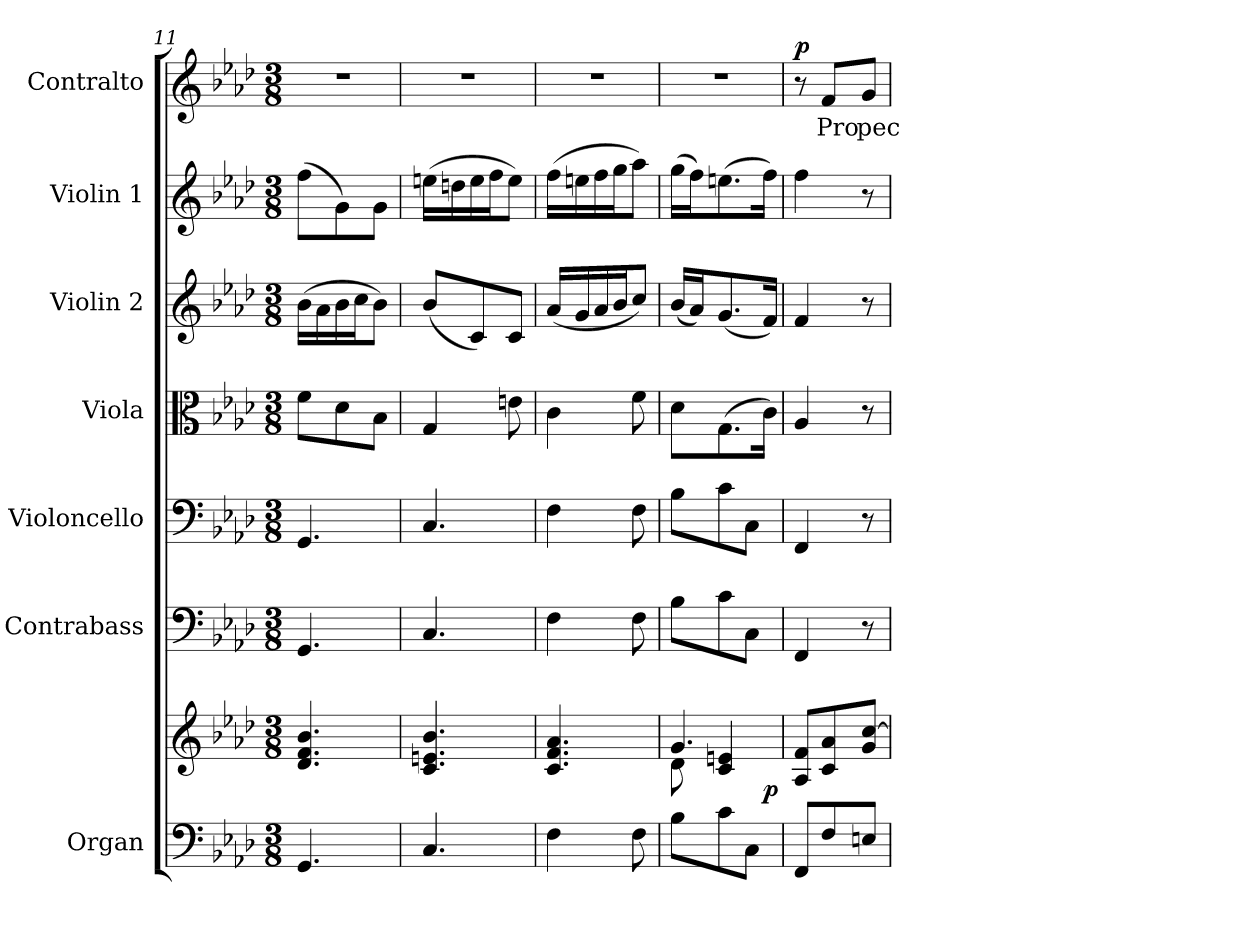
**kern	**kern	**dynam	**kern	**kern	**kern	**kern	**kern	**kern	**text	**dynam
*part7	*part7	*part7	*part6	*part5	*part4	*part3	*part2	*part1	*part1	*part1
*staff8	*staff7	*staff7/8	*staff6	*staff5	*staff4	*staff3	*staff2	*staff1	*staff1	*staff1
*I"Organ	*	*	*I"Contrabass	*I"Violoncello	*I"Viola	*I"Violin 2	*I"Violin 1	*I"Contralto	*	*
*I'Org.	*	*	*I'Cb.	*I'Vc.	*I'Vla.	*I'Vln. 2	*I'Vln. 1	*I'C.	*	*
*clefF4	*clefG2	*	*clefF4	*clefF4	*clefC3	*clefG2	*clefG2	*clefG2	*	*
*	*	*	*ITrd7c12	*	*	*	*	*	*	*
*k[b-e-a-d-]	*k[b-e-a-d-]	*	*k[b-e-a-d-]	*k[b-e-a-d-]	*k[b-e-a-d-]	*k[b-e-a-d-]	*k[b-e-a-d-]	*k[b-e-a-d-]	*	*
*f:	*f:	*	*f:	*f:	*f:	*f:	*f:	*f:	*	*
*M3/8	*M3/8	*	*M3/8	*M3/8	*M3/8	*M3/8	*M3/8	*M3/8	*	*
=11	=11	=11	=11	=11	=11	=11	=11	=11	=11	=11
!	!	!	!	!	!	!	!	!LO:N:vis=1	!	!
4.GGi/	4.d-i/ 4.fi 4.b-i	.	4.GGGi/	4.GGi/	8fi\L	(16b-i\LL	(8ffi\L	4.r	.	.
.	.	.	.	.	.	16a-i\	.	.	.	.
.	.	.	.	.	8d-i\	16b-i\	8gi\)	.	.	.
.	.	.	.	.	.	16cci\J	.	.	.	.
.	.	.	.	.	8B-i\J	8b-i\J)	8gi\J	.	.	.
=12	=12	=12	=12	=12	=12	=12	=12	=12	=12	=12
!	!	!	!	!	!	!	!	!LO:N:vis=1	!	!
4.Ci/	4.ci/ 4.eni 4.b-i	.	4.CCi/	4.Ci/	4Gi/	(8b-i/L	(16eeni\LL	4.r	.	.
.	.	.	.	.	.	.	16ddni\	.	.	.
.	.	.	.	.	.	8ci/)	16eei\	.	.	.
.	.	.	.	.	.	.	16ffi\J	.	.	.
.	.	.	.	.	8eni\	8ci/J	8eei\J)	.	.	.
=13	=13	=13	=13	=13	=13	=13	=13	=13	=13	=13
!	!	!	!	!	!	!	!	!LO:N:vis=1	!	!
4Fi\	4.ci/ 4.fi 4.a-i	.	4FFi\	4Fi\	4ci\	(16a-i/LL	(16ffi\LL	4.r	.	.
.	.	.	.	.	.	16gi/	16eeni\	.	.	.
.	.	.	.	.	.	16a-i/	16ffi\	.	.	.
.	.	.	.	.	.	16b-i/J	16ggi\J	.	.	.
8Fi\	.	.	8FFi\	8Fi\	8fi\	8cci/J)	8aa-i\J)	.	.	.
!!LO:PB:g=z
=14	=14	=14	=14	=14	=14	=14	=14	=14	=14	=14
*	*^	*	*	*	*	*	*	*	*	*
!	!	!	!	!	!	!	!	!	!LO:N:vis=1	!	!
*^	*	*	*	*	*	*	*	*	*	*	*
8B-i\L	4ryy	4.gi/	8d-i\	.	8BB-i\L	8B-i\L	8d-i\L	(16b-i/LL	(16ggi\LL	4.r	.	.
.	.	.	.	.	.	.	.	16a-i/J)	16ffi\J)	.	.	.
8ci\	.	.	4ci/ 4eni	.	8Ci\	8ci\	(8.Gi\	(8.gi/	(8.eeni\	.	.	.
8Ci\J	16ryy	.	.	.	8CCi\J	8Ci\J	.	.	.	.	.	.
.	16ryy	.	.	p	.	.	16ci\Jk)	16fi/Jk)	16ffi\Jk)	.	.	.
*v	*v	*	*	*	*	*	*	*	*	*	*	*
*	*v	*v	*	*	*	*	*	*	*	*	*
=15	=15	=15	=15	=15	=15	=15	=15	=15	=15	=15
8FFi/L	8A-i/ 8fi/L	.	4FFFi/	4FFi/	4A-i/	4fi/	4ffi\	8r	.	p
!	!	!	!	!	!	!	!	!	!LO:LY:b:color=#000000	!
8Fi/	8ci/ 8a-i/	.	.	.	.	.	.	8fi/L	Pro	.
!	!	!	!	!	!	!	!	!	!LO:LY:b:color=#000000	!
8Eni/J	8gi/ [8cci/J	.	8r	8r	8r	8r	8r	8gi/J	pec-	.
=	=	=	=	=	=	=	=	=	=	=
*-	*-	*-	*-	*-	*-	*-	*-	*-	*-	*-
